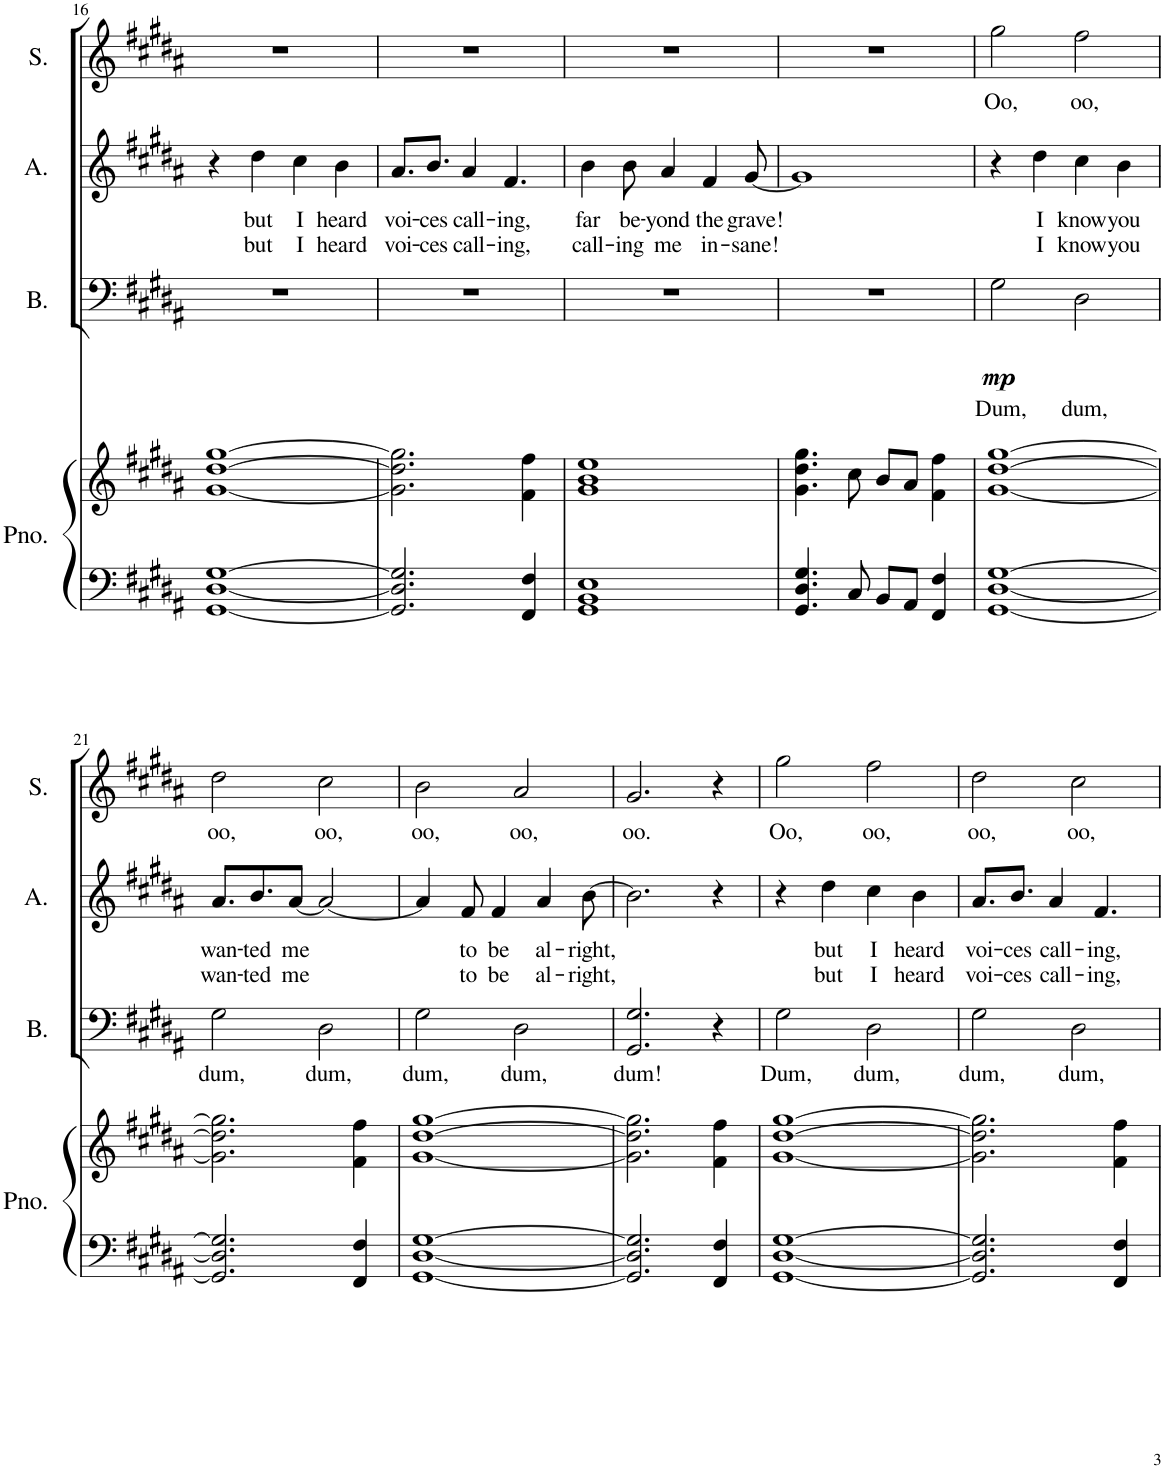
**kern	**kern	**kern	**text	**dynam	**kern	**text	**text	**kern	**text
*part4	*part4	*part3	*part3	*part3	*part2	*part2	*part2	*part1	*part1
*staff5	*staff4	*staff3	*staff3	*staff3	*staff2	*staff2	*staff2	*staff1	*staff1
*I"Piano	*	*I"Baritone	*	*	*I"Alto	*	*	*I"Soprano	*
*I'Pno.	*	*I'B.	*	*	*I'A.	*	*	*I'S.	*
!!LO:PB:g=z
*clefF4	*clefG2	*clefF4	*	*	*clefG2	*	*	*clefG2	*
*k[f#c#g#d#a#]	*k[f#c#g#d#a#]	*k[f#c#g#d#a#]	*	*	*k[f#c#g#d#a#]	*	*	*k[f#c#g#d#a#]	*
*M4/4	*M4/4	*M4/4	*	*	*M4/4	*	*	*M4/4	*
=16	=16	=16	=16	=16	=16	=16	=16	=16	=16
[1GG# [1D# [1G#	[1g# [1dd# [1gg#	1r	.	.	4r	.	.	1r	.
!	!	!	!	!	!	!LO:LY:b	!LO:LY:b	!	!
.	.	.	.	.	4dd#\	but	but	.	.
!	!	!	!	!	!	!LO:LY:b	!LO:LY:b	!	!
.	.	.	.	.	4cc#\	I	I	.	.
!	!	!	!	!	!	!LO:LY:b	!LO:LY:b	!	!
.	.	.	.	.	4b\	heard	heard	.	.
=17	=17	=17	=17	=17	=17	=17	=17	=17	=17
!	!	!	!	!	!	!LO:LY:b	!LO:LY:b	!	!
2.GG#/] 2.D#/] 2.G#/]	2.g#\] 2.dd#\] 2.gg#\]	1r	.	.	8.a#/L	voi-	voi-	1r	.
!	!	!	!	!	!	!LO:LY:b	!LO:LY:b	!	!
.	.	.	.	.	8.b/J	-ces	-ces	.	.
!	!	!	!	!	!	!LO:LY:b	!LO:LY:b	!	!
.	.	.	.	.	4a#/	call-	call-	.	.
!	!	!	!	!	!	!LO:LY:b	!LO:LY:b	!	!
.	.	.	.	.	4.f#/	-ing,	-ing,	.	.
4FF#/ 4F#/	4f#\ 4ff#\	.	.	.	.	.	.	.	.
=18	=18	=18	=18	=18	=18	=18	=18	=18	=18
!	!	!	!	!	!	!LO:LY:b	!LO:LY:b	!	!
1GG# 1BB 1E	1g# 1b 1ee	1r	.	.	4b\	far	call-	1r	.
!	!	!	!	!	!	!LO:LY:b	!LO:LY:b	!	!
.	.	.	.	.	8b\	be-	-ing	.	.
!	!	!	!	!	!	!LO:LY:b	!LO:LY:b	!	!
.	.	.	.	.	4a#/	-yond	me	.	.
!	!	!	!	!	!	!LO:LY:b	!LO:LY:b	!	!
.	.	.	.	.	4f#/	the	in-	.	.
!	!	!	!	!	!	!LO:LY:b	!LO:LY:b	!	!
.	.	.	.	.	[8g#/	grave!	-sane!	.	.
=19	=19	=19	=19	=19	=19	=19	=19	=19	=19
4.GG#/ 4.D#/ 4.G#/	4.g#\ 4.dd#\ 4.gg#\	1r	.	.	1g#]	.	.	1r	.
8C#/	8cc#\	.	.	.	.	.	.	.	.
8BB/L	8b/L	.	.	.	.	.	.	.	.
8AA#/J	8a#/J	.	.	.	.	.	.	.	.
4FF#/ 4F#/	4f#\ 4ff#\	.	.	.	.	.	.	.	.
=20	=20	=20	=20	=20	=20	=20	=20	=20	=20
!	!	!	!LO:LY:b	!LO:DY:b	!	!	!	!	!LO:LY:b
[1GG# [1D# [1G#	[1g# [1dd# [1gg#	2G#\	Dum,	mp	4r	.	.	2gg#\	Oo,
!	!	!	!	!	!	!LO:LY:b	!LO:LY:b	!	!
.	.	.	.	.	4dd#\	I	I	.	.
!	!	!	!LO:LY:b	!	!	!LO:LY:b	!LO:LY:b	!	!LO:LY:b
.	.	2D#\	dum,	.	4cc#\	know	know	2ff#\	oo,
!	!	!	!	!	!	!LO:LY:b	!LO:LY:b	!	!
.	.	.	.	.	4b\	you	you	.	.
!!LO:LB:g=z
=21	=21	=21	=21	=21	=21	=21	=21	=21	=21
!	!	!	!LO:LY:b	!	!	!LO:LY:b	!LO:LY:b	!	!LO:LY:b
2.GG#/] 2.D#/] 2.G#/]	2.g#\] 2.dd#\] 2.gg#\]	2G#\	dum,	.	8.a#/L	wan-	wan-	2dd#\	oo,
!	!	!	!	!	!	!LO:LY:b	!LO:LY:b	!	!
.	.	.	.	.	8.b/	-ted	-ted	.	.
!	!	!	!	!	!	!LO:LY:b	!LO:LY:b	!	!
.	.	.	.	.	[8a#/J	me	me	.	.
!	!	!	!LO:LY:b	!	!	!	!	!	!LO:LY:b
.	.	2D#\	dum,	.	2a#/_	.	.	2cc#\	oo,
4FF#/ 4F#/	4f#\ 4ff#\	.	.	.	.	.	.	.	.
=22	=22	=22	=22	=22	=22	=22	=22	=22	=22
!	!	!	!LO:LY:b	!	!	!	!	!	!LO:LY:b
[1GG# [1D# [1G#	[1g# [1dd# [1gg#	2G#\	dum,	.	4a#/]	.	.	2b\	oo,
!	!	!	!	!	!	!LO:LY:b	!LO:LY:b	!	!
.	.	.	.	.	8f#/	to	to	.	.
!	!	!	!	!	!	!LO:LY:b	!LO:LY:b	!	!
.	.	.	.	.	4f#/	be	be	.	.
!	!	!	!LO:LY:b	!	!	!	!	!	!LO:LY:b
.	.	2D#\	dum,	.	.	.	.	2a#/	oo,
!	!	!	!	!	!	!LO:LY:b	!LO:LY:b	!	!
.	.	.	.	.	4a#/	al-	al-	.	.
!	!	!	!	!	!	!LO:LY:b	!LO:LY:b	!	!
.	.	.	.	.	[8b\	-right,	-right,	.	.
=23	=23	=23	=23	=23	=23	=23	=23	=23	=23
!	!	!	!LO:LY:b	!	!	!	!	!	!LO:LY:b
2.GG#/] 2.D#/] 2.G#/]	2.g#\] 2.dd#\] 2.gg#\]	2.GG#/ 2.G#/	dum!	.	2.b\]	.	.	2.g#/	oo.
4FF#/ 4F#/	4f#\ 4ff#\	4r	.	.	4r	.	.	4r	.
=24	=24	=24	=24	=24	=24	=24	=24	=24	=24
!	!	!	!LO:LY:b	!	!	!	!	!	!LO:LY:b
[1GG# [1D# [1G#	[1g# [1dd# [1gg#	2G#\	Dum,	.	4r	.	.	2gg#\	Oo,
!	!	!	!	!	!	!LO:LY:b	!LO:LY:b	!	!
.	.	.	.	.	4dd#\	but	but	.	.
!	!	!	!LO:LY:b	!	!	!LO:LY:b	!LO:LY:b	!	!LO:LY:b
.	.	2D#\	dum,	.	4cc#\	I	I	2ff#\	oo,
!	!	!	!	!	!	!LO:LY:b	!LO:LY:b	!	!
.	.	.	.	.	4b\	heard	heard	.	.
=25	=25	=25	=25	=25	=25	=25	=25	=25	=25
!	!	!	!LO:LY:b	!	!	!LO:LY:b	!LO:LY:b	!	!LO:LY:b
2.GG#/] 2.D#/] 2.G#/]	2.g#\] 2.dd#\] 2.gg#\]	2G#\	dum,	.	8.a#/L	voi-	voi-	2dd#\	oo,
!	!	!	!	!	!	!LO:LY:b	!LO:LY:b	!	!
.	.	.	.	.	8.b/J	-ces	-ces	.	.
!	!	!	!	!	!	!LO:LY:b	!LO:LY:b	!	!
.	.	.	.	.	4a#/	call-	call-	.	.
!	!	!	!LO:LY:b	!	!	!	!	!	!LO:LY:b
.	.	2D#\	dum,	.	.	.	.	2cc#\	oo,
!	!	!	!	!	!	!LO:LY:b	!LO:LY:b	!	!
.	.	.	.	.	4.f#/	-ing,	-ing,	.	.
4FF#/ 4F#/	4f#\ 4ff#\	.	.	.	.	.	.	.	.
=	=	=	=	=	=	=	=	=	=
*-	*-	*-	*-	*-	*-	*-	*-	*-	*-
